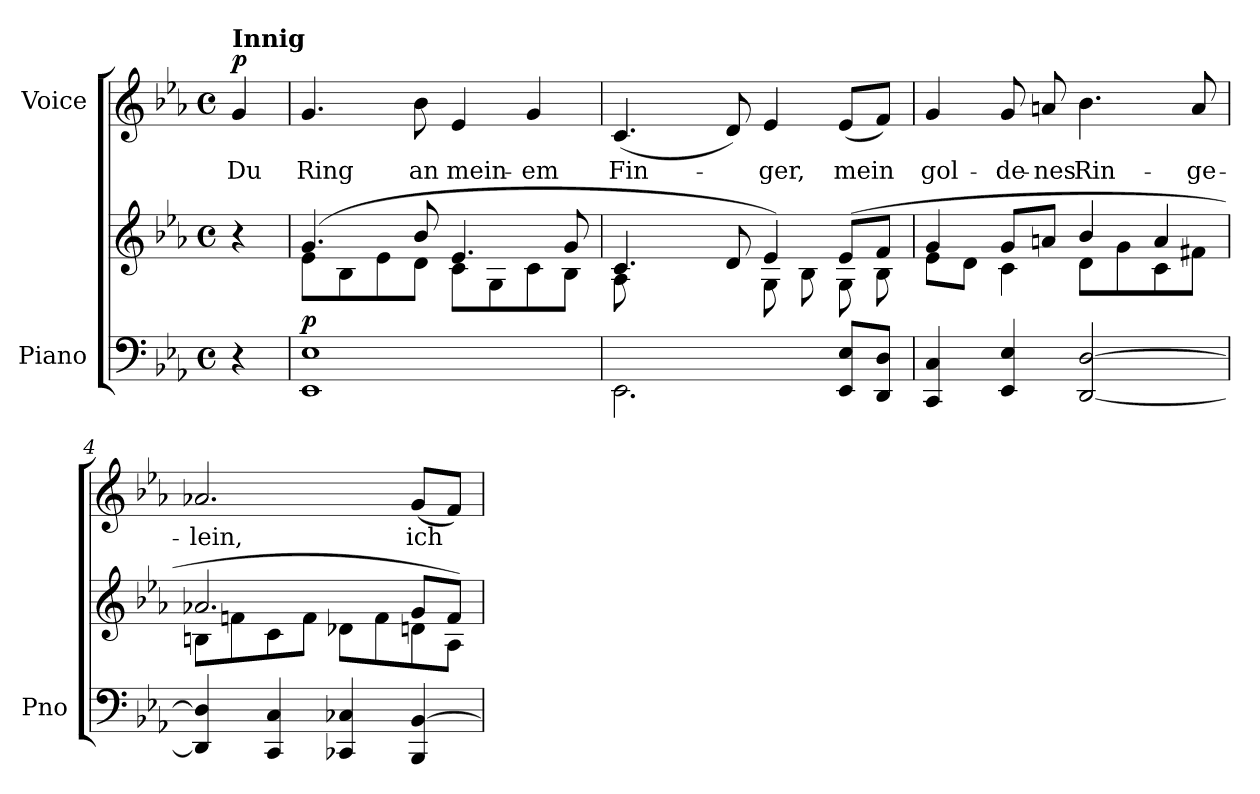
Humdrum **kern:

**kern	**kern	**dynam	**kern	**text	**dynam
*part2	*part2	*part2	*part1	*part1	*part1
*staff3	*staff2	*staff2/3	*staff1	*staff1	*staff1
*I"Piano	*	*	*I"Voice	*	*
*I'Pno	*	*	*	*	*
*clefF4	*clefG2	*	*clefG2	*	*
*k[b-e-a-]	*k[b-e-a-]	*	*k[b-e-a-]	*	*
*M4/4	*M4/4	*	*M4/4	*	*
*met(c)	*met(c)	*	*met(c)	*	*
=	=	=	=	=	=
!	!	!	!LO:TX:a:B:t=Innig	!	!
!	!	!	!	!	!LO:DY:a
4r	4r	.	4g/	Du	p
=1	=1	=1	=1	=1	=1
*	*^	*	*	*	*
!	!	!	!LO:DY:a=2	!	!	!
1EE- 1E-	(4.g/	8e-\L	p	4.g/	Ring	.
.	.	8B-\	.	.	.	.
.	.	8e-\	.	.	.	.
.	8b-/	8d\J	.	8b-\	an	.
.	4.e-/	8c\L	.	4e-/	mein-	.
.	.	8G\	.	.	.	.
.	.	8c\	.	4g/	-em	.
.	8g/	8B-\J	.	.	.	.
=2	=2	=2	=2	=2	=2	=2
*^	*	*	*	*	*	*
8ryy	2.EE-\	4.c/	8A-\L	.	(4.c/	Fin-	.
8E-/	.	.	4.ryy	.	.	.	.
8A-/	.	.	.	.	.	.	.
8F/J	.	8d/	.	.	8d/)	.	.
2ryy	.	4e-/)	8G\L	.	4e-/	-ger,	.
.	.	.	8B-\	.	.	.	.
.	8EE-/ 8E-/L	(8e-/L	8G\	.	(8e-/L	mein	.
.	8DD/ 8D/J	8f/J	8B-\J	.	8f/J)	.	.
*v	*v	*	*	*	*	*	*
=3	=3	=3	=3	=3	=3	=3
4CC/ 4C/	4g/	8e-\L	.	4g/	gol-	.
.	.	8d\J	.	.	.	.
4EE-/ 4E-/	8g/L	4c\	.	8g/	-de-	.
.	8an/J	.	.	8an/	-nes	.
[2DD/ [2D/	4b-/	8d\L	.	4.b-\	Rin-	.
.	.	8g\	.	.	.	.
.	4a/	8c\	.	.	.	.
.	.	8f#X\J	.	8a/	-ge-	.
=4	=4	=4	=4	=4	=4	=4
4DD/] 4D/]	2.a-X/	8Bn\L	.	2.a-X/	-lein,	.
.	.	8fn\	.	.	.	.
4CC/ 4C/	.	8c\	.	.	.	.
.	.	8f\J	.	.	.	.
4CC-X/ 4C-X/	.	8d-X\L	.	.	.	.
.	.	8f\	.	.	.	.
4BBB-/ [4BB-/	8g/L	8dn\	.	(8g/L	ich	.
.	8f/J)	8A-\J	.	8f/J)	.	.
*	*v	*v	*	*	*	*
=	=	=	=	=	=
*-	*-	*-	*-	*-	*-
